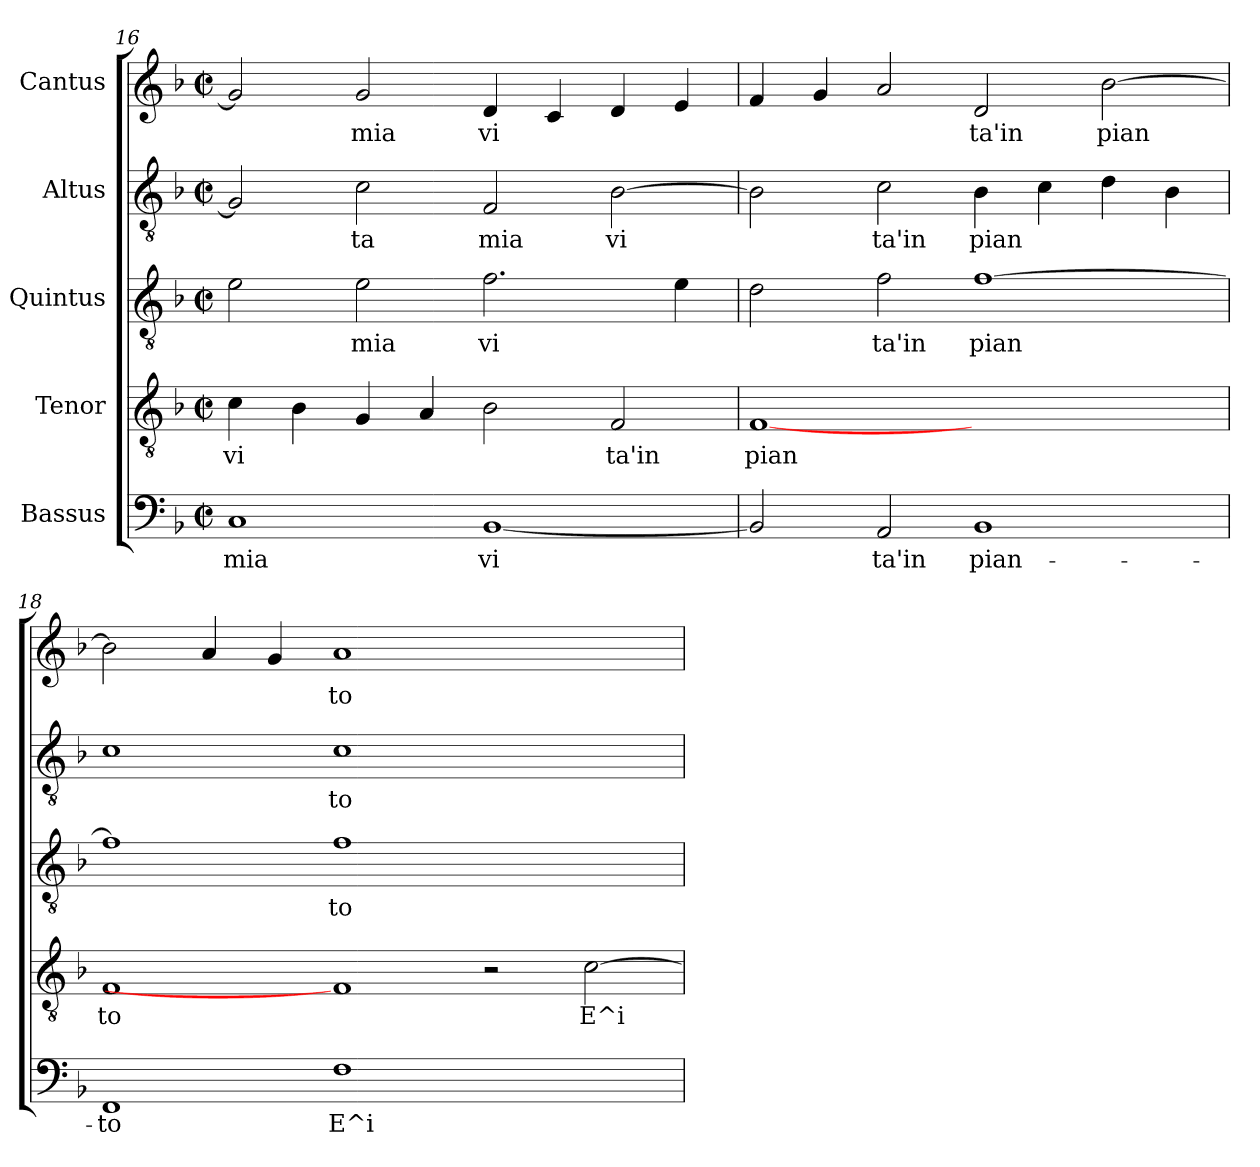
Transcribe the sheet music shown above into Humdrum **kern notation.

**kern	**text	**kern	**text	**kern	**text	**kern	**text	**kern	**text
*part5	*part5	*part4	*part4	*part3	*part3	*part2	*part2	*part1	*part1
*staff5	*staff5	*staff4	*staff4	*staff3	*staff3	*staff2	*staff2	*staff1	*staff1
*I"Bassus	*	*I"Tenor	*	*I"Quintus	*	*I"Altus	*	*I"Cantus	*
*clefF4	*	*clefGv2	*	*clefGv2	*	*clefGv2	*	*clefG2	*
*k[b-]	*	*k[b-]	*	*k[b-]	*	*k[b-]	*	*k[b-]	*
*F:	*	*F:	*	*F:	*	*F:	*	*F:	*
*M2/2	*	*M2/2	*	*M2/2	*	*M2/2	*	*M2/2	*
*met(c|)	*	*met(c|)	*	*met(c|)	*	*met(c|)	*	*met(c|)	*
=16	=16	=16	=16	=16	=16	=16	=16	=16	=16
!	!LO:LY:b:cj	!	!LO:LY:b:cj	!	!LO:LY:b:cj	!	!LO:LY:b:cj	!	!LO:LY:b:cj
1C	mia	4c\	vi-	2e\	.	2G/]	--	2g/]	.
!	!	!	!LO:LY:b:cj	!	!	!	!	!	!
.	.	4B-\	--	.	.	.	.	.	.
!	!	!	!LO:LY:b:cj	!	!LO:LY:b:cj	!	!LO:LY:b:cj	!	!LO:LY:b:cj
.	.	4G/	--	2e\	mia	2c\	-ta	2g/	mia
!	!	!	!LO:LY:b:cj	!	!	!	!	!	!
.	.	4A/	--	.	.	.	.	.	.
!	!LO:LY:b:cj	!	!LO:LY:b:cj	!	!LO:LY:b:cj	!	!LO:LY:b:cj	!	!LO:LY:b:cj
[>1BB-	vi	2B-\	--	2.f\	vi-	2F/	mia	4d/	vi-
!	!	!	!	!	!	!	!	!	!LO:LY:b:cj
.	.	.	.	.	.	.	.	4c/	--
!	!	!	!LO:LY:b:cj	!	!	!	!LO:LY:b:cj	!	!LO:LY:b:cj
.	.	2F/	-ta'in	.	.	[>2B-\	vi-	4d/	--
!	!	!	!	!	!LO:LY:b:cj	!	!	!	!LO:LY:b:cj
.	.	.	.	4e\	--	.	.	4e/	--
!!LO:PB:g=z
=17	=17	=17	=17	=17	=17	=17	=17	=17	=17
!	!LO:LY:b:cj	!	!LO:LY:b:cj	!	!LO:LY:b:cj	!	!LO:LY:b:cj	!	!LO:LY:b:cj
2BB-/]	.	[1F	pian	2d\	--	2B-\]	--	4f/	--
!	!	!	!	!	!	!	!	!	!LO:LY:b:cj
.	.	.	.	.	.	.	.	4g/	--
!	!LO:LY:b:cj	!	!	!	!LO:LY:b:cj	!	!LO:LY:b:cj	!	!LO:LY:b:cj
2AA/	ta'in	.	.	2f\	-ta'in	2c\	-ta'in	2a/	--
!	!LO:LY:b:cj	!	!	!	!LO:LY:b:cj	!	!LO:LY:b:cj	!	!LO:LY:b:cj
1BB-	pian-	1ryy	.	[>1f	pian-	4B-\	pian-	2d/	-ta'in
!	!	!	!	!	!	!	!LO:LY:b:cj	!	!
.	.	.	.	.	.	4c\	--	.	.
!	!	!	!	!	!	!	!LO:LY:b:cj	!	!LO:LY:b:cj
.	.	.	.	.	.	4d\	--	[>2b-\	pian
!	!	!	!	!	!	!	!LO:LY:b:cj	!	!
.	.	.	.	.	.	4B-\	--	.	.
=18	=18	=18	=18	=18	=18	=18	=18	=18	=18
!	!LO:LY:b:cj	!	!LO:LY:b:cj	!	!LO:LY:b:cj	!	!LO:LY:b:cj	!	!LO:LY:b:cj
1FF	-to	1F	to	1f]	--	1c	--	2b-\]	.
!	!	!	!	!	!	!	!	!	!LO:LY:b:cj
.	.	.	.	.	.	.	.	4a/	.
!	!	!	!	!	!	!	!	!	!LO:LY:b:cj
.	.	.	.	.	.	.	.	4g/	.
!	!LO:LY:b:cj	!	!	!	!LO:LY:b:cj	!	!LO:LY:b:cj	!	!LO:LY:b:cj
1F	E^i	1F]	.	1f	-to	1c	-to	1a	to
1ryy	.	2r	.	1ryy	.	1ryy	.	1ryy	.
!	!	!	!LO:LY:b:cj	!	!	!	!	!	!
.	.	[>2c\	E^i	.	.	.	.	.	.
=	=	=	=	=	=	=	=	=	=
*-	*-	*-	*-	*-	*-	*-	*-	*-	*-
